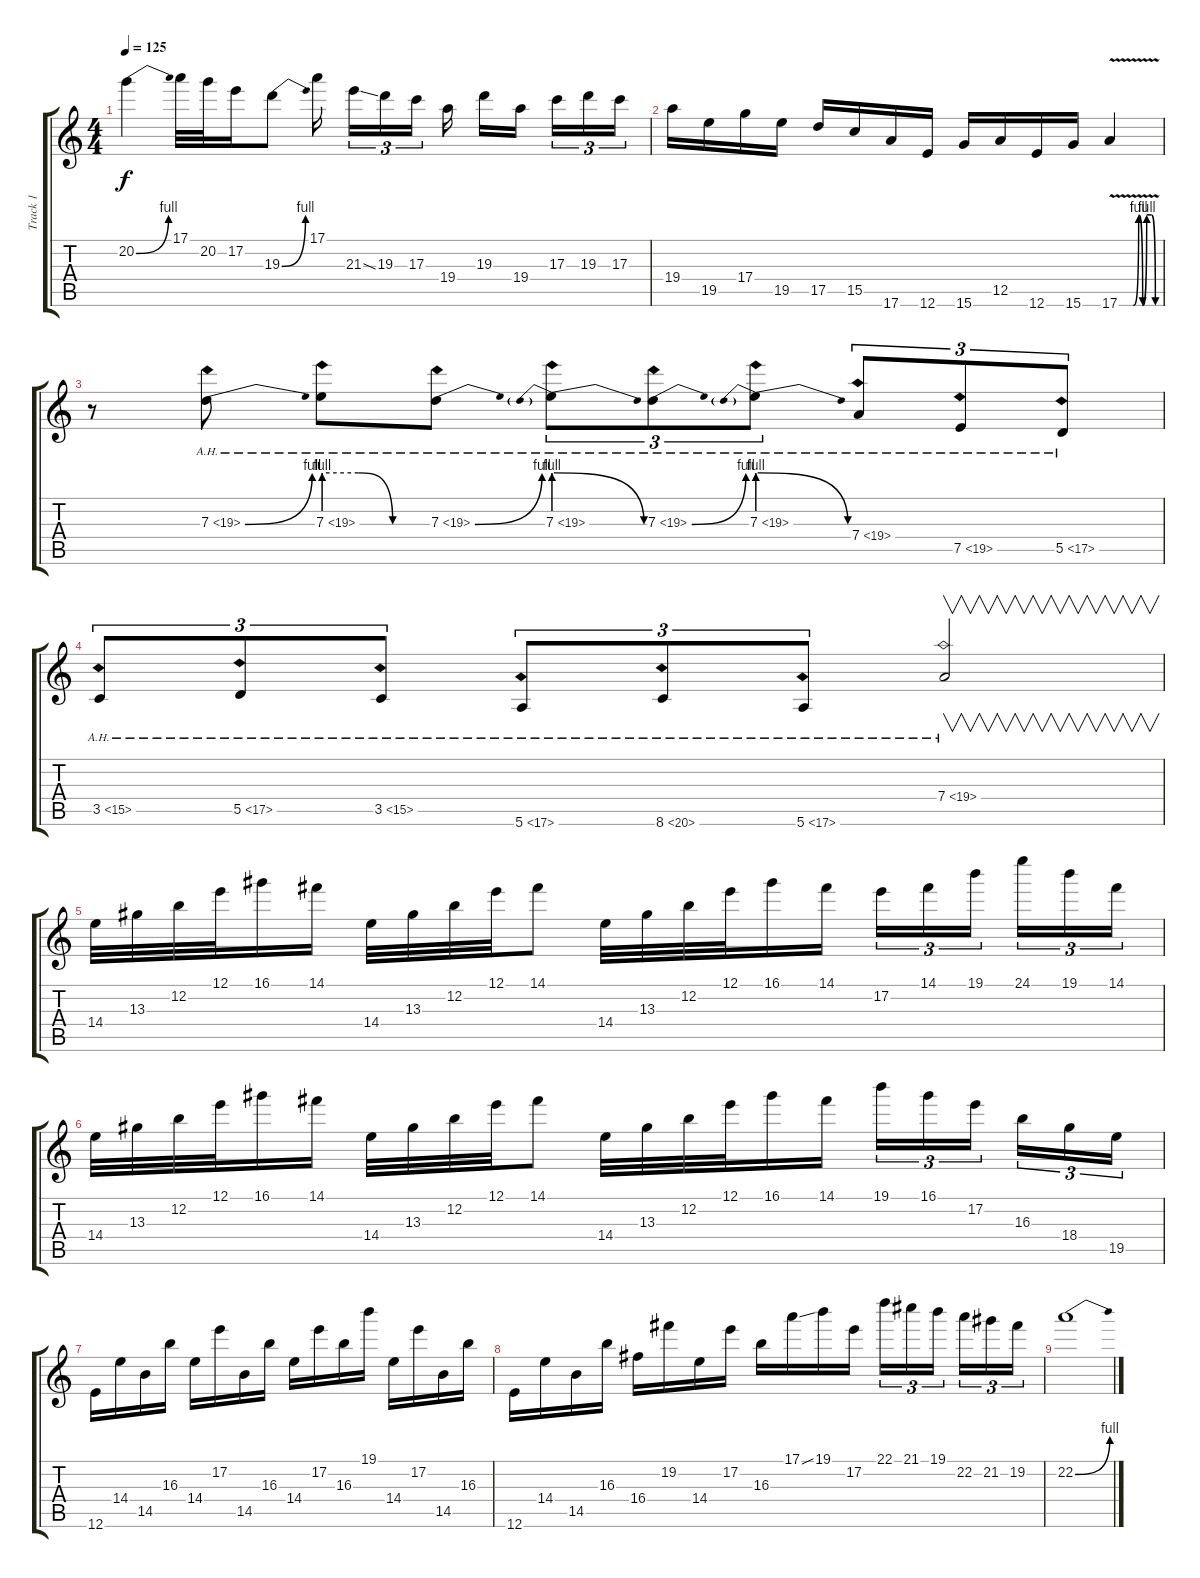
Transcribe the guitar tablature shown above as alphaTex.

\track ("Track 1" "Track 1") {instrument overdrivenguitar}
\staff {score tabs}
\tuning (E4 B3 G3 D3 A2 E2) {hide}
\ts (4 4)
\tempo 125
\clef g2
\ks c
20.2{be (bend 0 0 60 4)}.4{dy f} 17.1.32 20.2.32 17.2.16 19.3{be (bend 0 0 60 4)}.8 17.1.16{beam splitsecondary} 21.3{ss}.16{tu (3 2)} 19.3.16{tu (3 2)} 17.3.16{tu (3 2) beam splitsecondary} 19.4.16 19.3.16 19.4.16{beam splitsecondary} 17.3.16{tu (3 2)} 19.3.16{tu (3 2)} 17.3.16{tu (3 2)} |
19.4.16 19.5.16 17.4.16 19.5.16 17.5.16 15.5.16 17.6.16 12.6.16 15.6.16 12.5.16 12.6.16 15.6.16 17.6{be (custom 0 0 10 0 21 0 29 4 35 0 41 4 48 4 54 0 60 0) v}.4 |
r.8 7.3{be (bend 0 0 60 4) ah 12}.8 7.3{be (custom 0 4 20 4 40 0 60 0) ah 12}.8 7.3{be (bend 0 0 60 4) ah 12}.8 7.3{be (prebendrelease 0 4 60 0) ah 12}.8{tu (3 2)} 7.3{be (bend 0 0 60 4) ah 12}.8{tu (3 2)} 7.3{be (prebendrelease 0 4 60 0) ah 12}.8{tu (3 2)} 7.4{ah 12}.8{tu (3 2)} 7.5{ah 12}.8{tu (3 2)} 5.5{ah 12}.8{tu (3 2)} |
3.5{ah 12}.8{tu (3 2)} 5.5{ah 12}.8{tu (3 2)} 3.5{ah 12}.8{tu (3 2)} 5.6{ah 12}.8{tu (3 2)} 8.6{ah 12}.8{tu (3 2)} 5.6{ah 12}.8{tu (3 2)} 7.4{ah 12}.2{v} |
14.4.32 13.3.32 12.2.32 12.1.32 16.1.16 14.1.16 14.4.32 13.3.32 12.2.32 12.1.32 14.1.8 14.4.32 13.3.32 12.2.32 12.1.32 16.1.16 14.1.16 17.2.16{tu (3 2)} 14.1.16{tu (3 2)} 19.1.16{tu (3 2) beam splitsecondary} 24.1.16{tu (3 2)} 19.1.16{tu (3 2)} 14.1.16{tu (3 2)} |
14.4.32 13.3.32 12.2.32 12.1.32 16.1.16 14.1.16 14.4.32 13.3.32 12.2.32 12.1.32 14.1.8 14.4.32 13.3.32 12.2.32 12.1.32 16.1.16 14.1.16 19.1.16{tu (3 2)} 16.1.16{tu (3 2)} 17.2.16{tu (3 2) beam splitsecondary} 16.3.16{tu (3 2)} 18.4.16{tu (3 2)} 19.5.16{tu (3 2)} |
12.6.16 14.4.16 14.5.16 16.3.16 14.4.16 17.2.16 14.5.16 16.3.16 14.4.16 17.2.16 16.3.16 19.1.16 14.4.16 17.2.16 14.5.16 16.3.16 |
12.6.16 14.4.16 14.5.16 16.3.16 16.4.16 19.2.16 14.4.16 17.2.16 16.3.16 17.1{ss}.16 19.1.16 17.2.16 22.1.16{tu (3 2)} 21.1.16{tu (3 2)} 19.1.16{tu (3 2) beam splitsecondary} 22.2.16{tu (3 2)} 21.2.16{tu (3 2)} 19.2.16{tu (3 2)} |
22.2{be (bend 0 0 60 4)}.1
